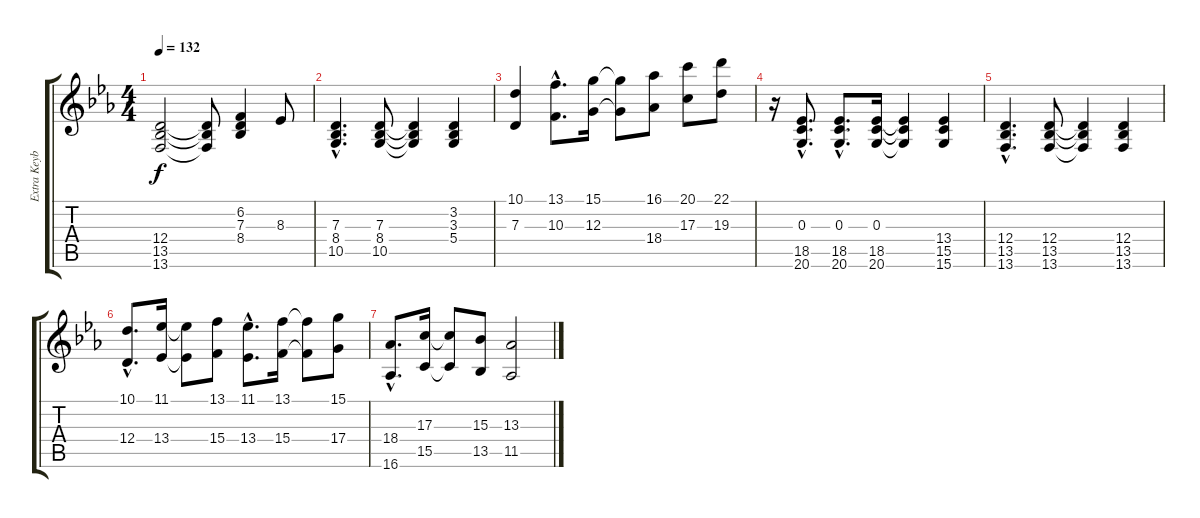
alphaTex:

\track ("Extra Keyboard" "Extra Keyb") {instrument synthstrings1}
\staff {score tabs}
\tuning (E4 B3 G3 D3 A2 E2) {hide}
\ts (4 4)
\tempo 132
\clef g2
\ks eb
(12.4 13.5 13.6).2{dy f} (12.4{t} 13.5{t} 13.6{t}).8 (6.2 7.3 8.4).4 8.3.8 |
(7.3{hac} 8.4{hac} 10.5{hac}).4{d} (7.3 8.4 10.5).8 (7.3{t} 8.4{t} 10.5{t}).4 (3.2 3.3 5.4).4 |
(10.1 7.3).4 (13.1{hac} 10.3{hac}).8{d} (15.1 12.3).16 (15.1{t} 12.3{t}).8 (16.1 18.4).8 (20.1 17.3).8 (22.1 19.3).8 |
r.16 (0.3{hac} 18.5{hac} 20.6{hac}).8{d} (0.3{hac} 18.5{hac} 20.6{hac}).8{d} (0.3 18.5 20.6).16 (0.3{t} 18.5{t} 20.6{t}).4 (13.4 15.5 15.6).4 |
(12.4{hac} 13.5{hac} 13.6{hac}).4{d} (12.4 13.5 13.6).8 (12.4{t} 13.5{t} 13.6{t}).4 (12.4 13.5 13.6).4 |
(10.1{hac} 12.4{hac}).8{d} (11.1 13.4).16 (11.1{t} 13.4{t}).8 (13.1 15.4).8 (11.1{hac} 13.4{hac}).8{d} (13.1 15.4).16 (13.1{t} 15.4{t}).8 (15.1 17.4).8 |
(18.4{hac} 16.6{hac}).8{d} (17.3 15.5).16 (17.3{t} 15.5{t}).8 (15.3 13.5).8 (13.3 11.5).2
